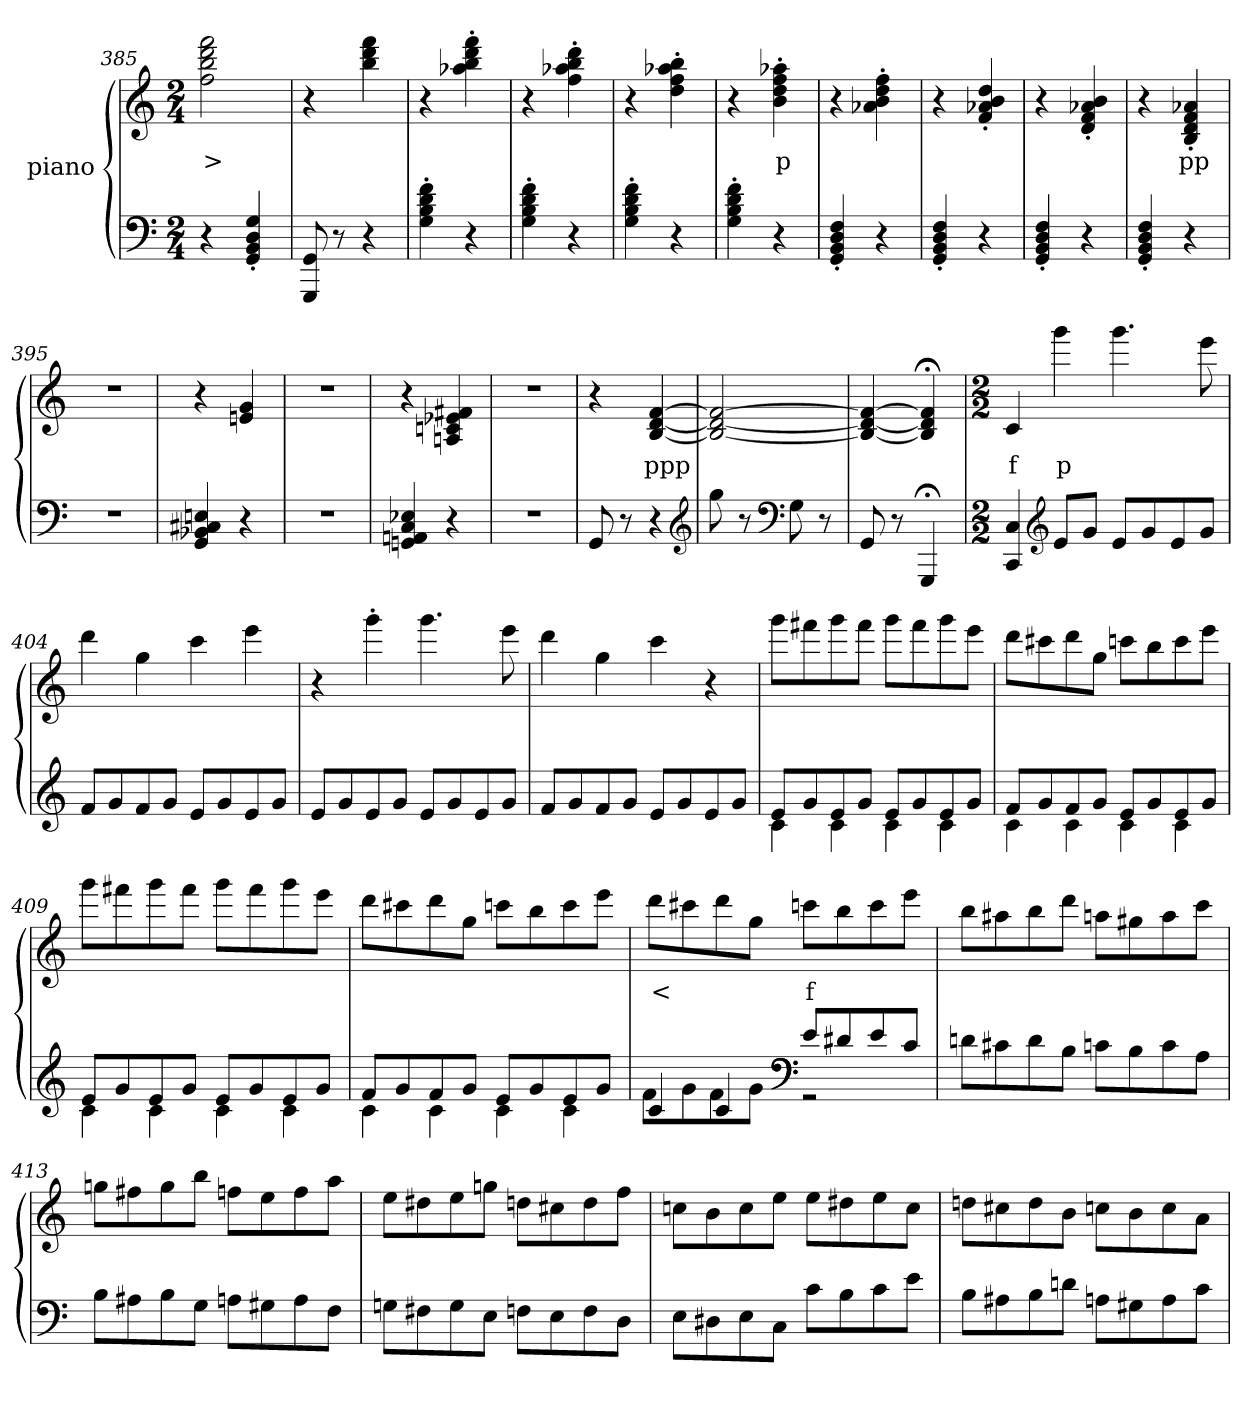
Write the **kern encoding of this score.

**kern	**kern	**text
*part2	*part1	*part1
*staff2	*staff1	*staff1
*	*I"piano	*
*clefF4	*clefG2	*
*k[]	*k[]	*
*C:	*C:	*
*M2/4	*M2/4	*
=385	=385	=385
4r	2ff 2bb 2ddd 2fff	>
4GG'> 4BB'> 4D'> 4G'>	.	.
=386	=386	=386
8GGG 8GG	4r	.
8r	.	.
4r	4bb 4ddd 4fff	.
=387	=387	=387
4G'> 4B'> 4d'> 4f'>	4r	.
4r	4aa-X'> 4bb'> 4ddd'> 4fff'>	.
=388	=388	=388
4G'> 4B'> 4d'> 4f'>	4r	.
4r	4ff'> 4aa-X'> 4bb'> 4ddd'>	.
=389	=389	=389
4G'> 4B'> 4d'> 4f'>	4r	.
4r	4dd'> 4ff'> 4aa-X'> 4bb'>	.
=390	=390	=390
4G'> 4B'> 4d'> 4f'>	4r	.
4r	4b'> 4dd'> 4ff'> 4aa-X'>	p
=391	=391	=391
4GG'> 4BB'> 4D'> 4F'>	4r	.
4r	4a-X'> 4b'> 4dd'> 4ff'>	.
=392	=392	=392
4GG'> 4BB'> 4D'> 4F'>	4r	.
4r	4f'> 4a-X'> 4b'> 4dd'>	.
=393	=393	=393
4GG'> 4BB'> 4D'> 4F'>	4r	.
4r	4d'> 4f'> 4a-X'> 4b'>	.
=394	=394	=394
4GG'> 4BB'> 4D'> 4F'>	4r	.
4r	4B'> 4d'> 4f'> 4a-X'>	pp
=395	=395	=395
2r	2r	.
=396	=396	=396
4GG 4BB-X 4C#X 4En	4r	.
4r	4en 4g	.
=397	=397	=397
2r	2r	.
=398	=398	=398
4GGn 4AAn 4C 4E-X	4r	.
4r	4An 4cn 4e-X 4f#X	.
=399	=399	=399
2r	2r	.
=400	=400	=400
8GG	4r	.
8r	.	.
4r	[4B [4d [4f	ppp
*clefG2	*	*
=401	=401	=401
8gg	2B_ 2d_ 2f_	.
8r	.	.
*clefF4	*	*
8G	.	.
8r	.	.
=402	=402	=402
8GG	4B_ 4d_ 4f_	.
8r	.	.
4GGG;<	4B];< 4d];< 4f];<	.
=403	=403	=403
*M2/2	*M2/2	*
4CC 4C	4c	f
*clefG2	*	*
8eL	4ggg	p
8gJ	.	.
8eL	4.ggg	.
8g	.	.
8e	.	.
8gJ	8eee	.
=404	=404	=404
8fL	4ddd	.
8g	.	.
8f	4gg	.
8gJ	.	.
8eL	4ccc	.
8g	.	.
8e	4eee	.
8gJ	.	.
=405	=405	=405
8eL	4r	.
8g	.	.
8e	4ggg'>	.
8gJ	.	.
8eL	4.ggg	.
8g	.	.
8e	.	.
8gJ	8eee	.
=406	=406	=406
8fL	4ddd	.
8g	.	.
8f	4gg	.
8gJ	.	.
8eL	4ccc	.
8g	.	.
8e	4r	.
8gJ	.	.
=407	=407	=407
*^	*	*
8eL	4c	8gggL	.
8g	.	8fff#X	.
8e	4c	8ggg	.
8gJ	.	8fff#J	.
8eL	4c	8gggL	.
8g	.	8fff#	.
8e	4c	8ggg	.
8gJ	.	8eeeJ	.
=408	=408	=408	=408
8fL	4c	8dddL	.
8g	.	8ccc#X	.
8f	4c	8ddd	.
8gJ	.	8ggJ	.
8eL	4c	8cccnL	.
8g	.	8bb	.
8e	4c	8ccc	.
8gJ	.	8eeeJ	.
=409	=409	=409	=409
8eL	4c	8gggL	.
8g	.	8fff#X	.
8e	4c	8ggg	.
8gJ	.	8fff#J	.
8eL	4c	8gggL	.
8g	.	8fff#	.
8e	4c	8ggg	.
8gJ	.	8eeeJ	.
=410	=410	=410	=410
8fL	4c	8dddL	.
8g	.	8ccc#X	.
8f	4c	8ddd	.
8gJ	.	8ggJ	.
8eL	4c	8cccnL	.
8g	.	8bb	.
8e	4c	8ccc	.
8gJ	.	8eeeJ	.
=411	=411	=411	=411
4c	8fL	8dddL	<
.	8g	8ccc#X	.
4c	8f	8ddd	.
.	8gJ	8ggJ	.
*clefF4	*	*	*
8eL	2r	8cccnL	f
8d#X	.	8bb	.
8e	.	8ccc	.
8cJ	.	8eeeJ	.
*v	*v	*	*
=412	=412	=412
8dnL	8bbL	.
8c#X	8aa#X	.
8d	8bb	.
8BJ	8dddJ	.
8cnL	8aanL	.
8B	8gg#X	.
8c	8aa	.
8AJ	8cccJ	.
=413	=413	=413
8BL	8ggnL	.
8A#X	8ff#X	.
8B	8gg	.
8GJ	8bbJ	.
8AnL	8ffnL	.
8G#X	8ee	.
8A	8ff	.
8FJ	8aaJ	.
=414	=414	=414
8GnL	8eeL	.
8F#X	8dd#X	.
8G	8ee	.
8EJ	8ggnJ	.
8FnL	8ddnL	.
8E	8cc#X	.
8F	8dd	.
8DJ	8ffJ	.
=415	=415	=415
8EL	8ccnL	.
8D#X	8b	.
8E	8cc	.
8CJ	8eeJ	.
8cL	8eeL	.
8B	8dd#X	.
8c	8ee	.
8eJ	8ccJ	.
=416	=416	=416
8BL	8ddnL	.
8A#X	8cc#X	.
8B	8dd	.
8dnJ	8bJ	.
8AnL	8ccnL	.
8G#X	8b	.
8A	8cc	.
8cJ	8aJ	.
=	=	=
*-	*-	*-
